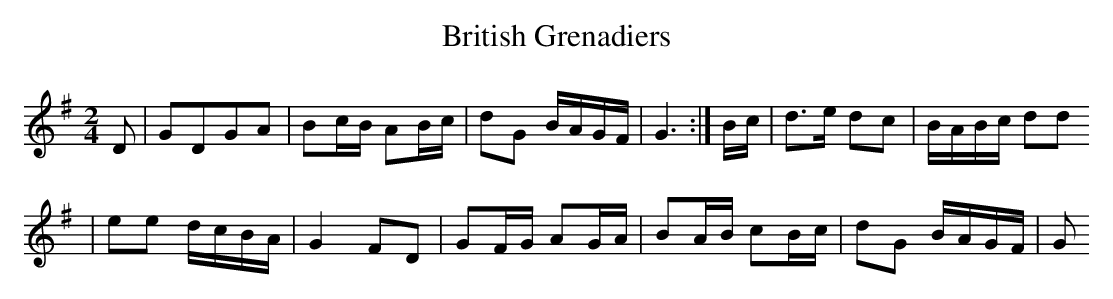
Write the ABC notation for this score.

X:1
T:British Grenadiers
M:2/4
L:1/8
K:G
D|GDGA|Bc/2B/2 AB/2c/2|dG B/2A/2G/2F/2|G3:|B/2c/2|d>e dc|B/2A/2B/2c/2 dd
|ee d/2c/2B/2A/2|G2 FD|GF/2G/2 AG/2A/2|BA/2B/2 cB/2c/2|dG B/2A/2G/2F/2|G
|
